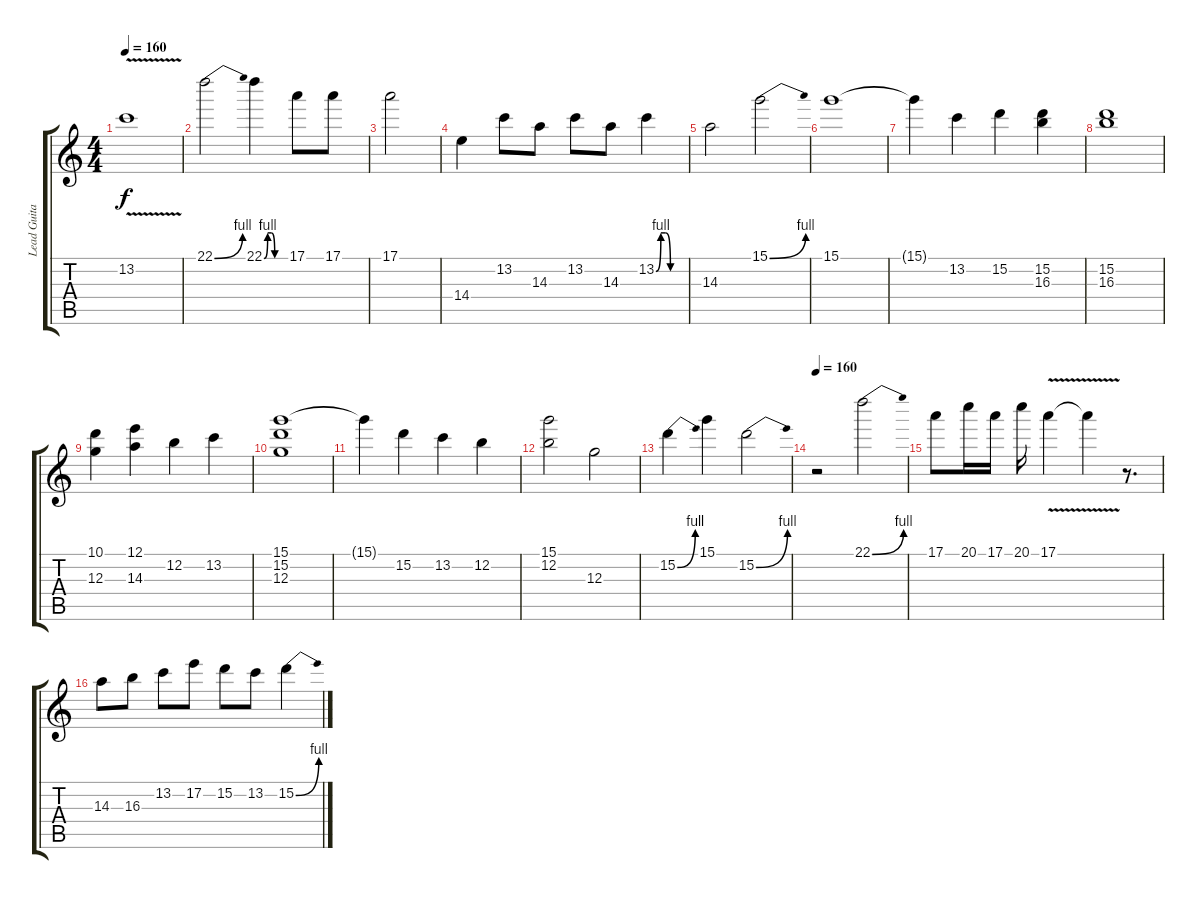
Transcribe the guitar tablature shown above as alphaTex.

\track ("Lead Guitar" "Lead Guita") {instrument distortionguitar}
\staff {score tabs}
\tuning (E4 B3 G3 D3 A2 E2) {hide}
\ts (4 4)
\tempo 160
\clef g2
\ks c
13.2{v t}.1{dy f} |
22.1{be (bend 0 0 60 4)}.2 22.1{be (custom 0 0 10 4 20 4 30 0 60 0)}.4 17.1.8 17.1.8 |
17.1.2 |
14.4.4 13.2.8 14.3.8 13.2.8 14.3.8 13.2{be (custom 0 0 10 4 20 4 30 0 60 0)}.4 |
14.3.2 15.1{be (bend 0 0 60 4)}.2 |
15.1.1 |
15.1{t}.4 13.2.4 15.2.4 (15.2 16.3).4 |
(15.2 16.3).1 |
(10.1 12.3).4 (12.1 14.3).4 12.2.4 13.2.4 |
(15.1 15.2 12.3).1 |
15.1{t}.4 15.2.4 13.2.4 12.2.4 |
(15.1 12.2).2 12.3.2 |
15.2{be (bend 0 0 60 4)}.4 15.1.4 15.2{be (bend 0 0 60 4)}.2 |
\tempo 160
r.2 22.1{be (bend 0 0 60 4)}.2 |
17.1.8 20.1.16 17.1.16 20.1.16 17.1{v}.4 17.1{v t}.4 r.8{d} |
14.3.8 16.3.8 13.2.8 17.2.8 15.2.8 13.2.8 15.2{be (bend 0 0 60 4)}.4
